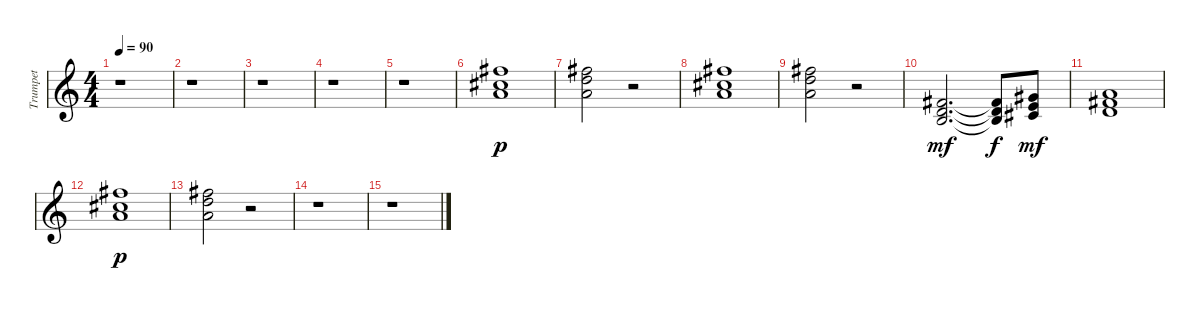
\track ("Trumpet" "Trumpet") {instrument mutedtrumpet}
\staff {score}
\tuning (E4 B3 G3 D3 A2 E2) {hide}
\ts (4 4)
\tempo 90
\clef g2
\ks c
r.1{dy p} |
r.1 |
r.1 |
r.1 |
r.1 |
(14.1 14.2 14.3).1{volume 8} |
(14.1 15.2 14.3).2{volume 16} r.2 |
(14.1 14.2 14.3).1{volume 10} |
(14.1 15.2 14.3).2{volume 16} r.2 |
(0.2 11.3 12.4).2{d dy mf volume 10} (0.2{t} 11.3{t} 12.4{t}).8{dy f} (9.2 9.3 11.4).8{dy mf volume 14} |
(10.2 11.3 12.4).1{volume 12} |
(14.1 14.2 14.3).1{dy p volume 12} |
(14.1 15.2 14.3).2{volume 16} r.2 |
r.1 |
r.1
